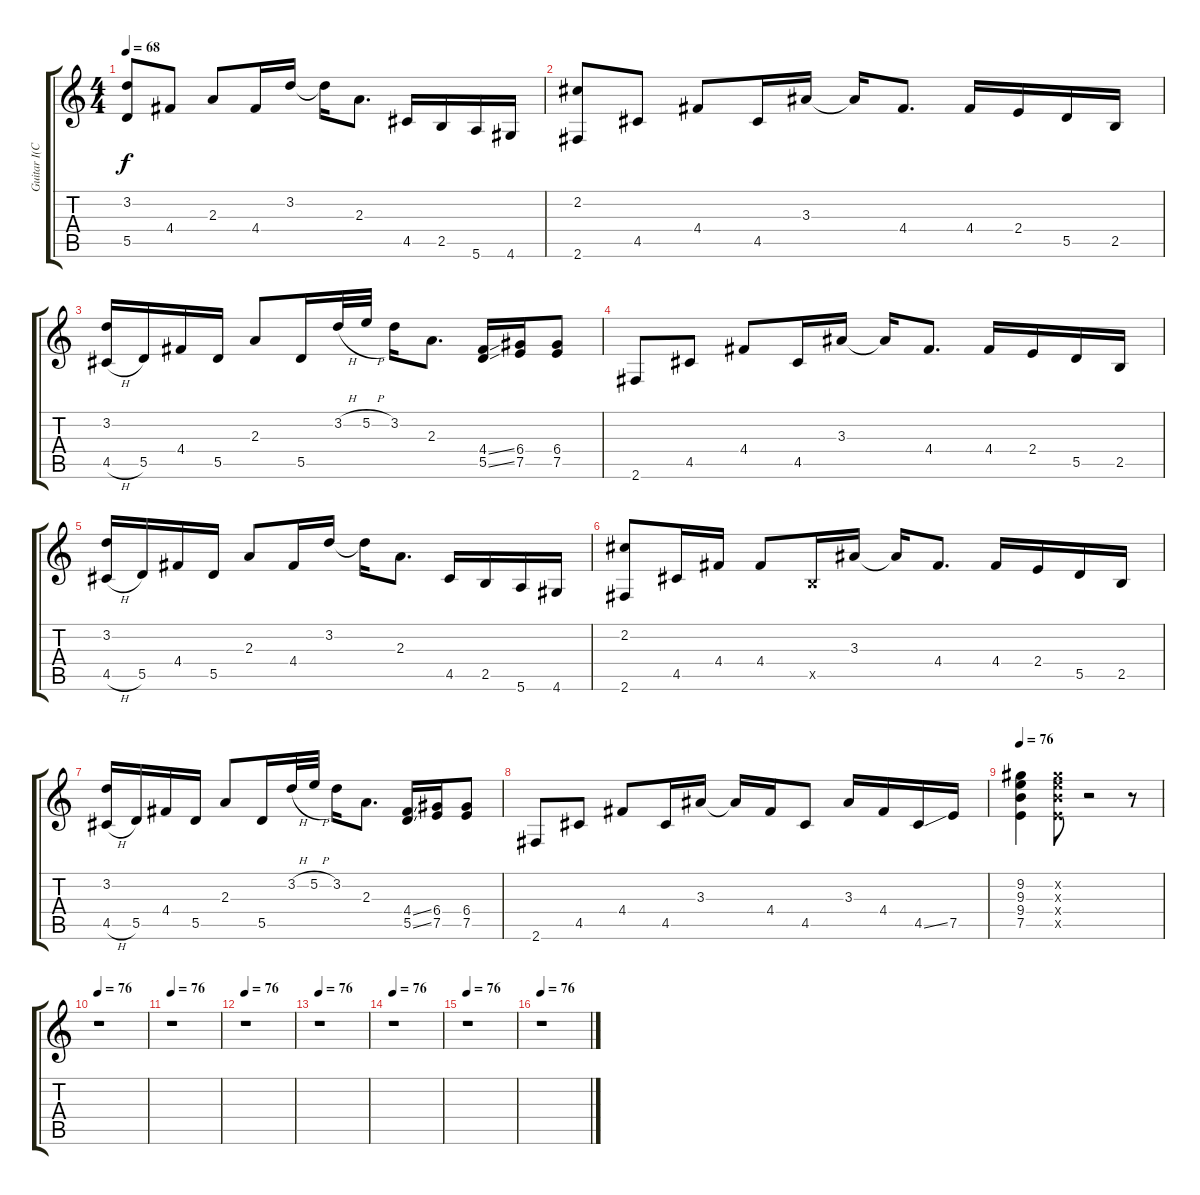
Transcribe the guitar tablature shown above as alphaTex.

\track ("Guitar I(Clean+Capo @ 2 Fret)" "Guitar I(C") {instrument electricguitarclean}
\staff {score tabs}
\tuning (E4 B3 G3 D3 A2 E2) {hide}
\ts (4 4)
\tempo 68
\clef g2
\ks c
(3.2 5.5).8{dy f instrument electricguitarclean} 4.4.8 2.3.8 4.4.16 3.2.16 3.2{t}.16 2.3.8{d} 4.5.16 2.5.16 5.6.16 4.6.16 |
(2.2 2.6).8 4.5.8 4.4.8 4.5.16 3.3.16 3.3{t}.16 4.4.8{d} 4.4.16 2.4.16 5.5.16 2.5.16 |
(3.2 4.5{h}).16 5.5.16 4.4.16 5.5.16 2.3.8 5.5.16 3.2{h}.32 5.2{h}.32 3.2.16 2.3.8{d} (4.4{ss} 5.5{ss}).16 (6.4 7.5).16 (6.4 7.5).8 |
2.6.8 4.5.8 4.4.8 4.5.16 3.3.16 3.3{t}.16 4.4.8{d} 4.4.16 2.4.16 5.5.16 2.5.16 |
(3.2 4.5{h}).16 5.5.16 4.4.16 5.5.16 2.3.8 4.4.16 3.2.16 3.2{t}.16 2.3.8{d} 4.5.16 2.5.16 5.6.16 4.6.16 |
(2.2 2.6).8 4.5.16 4.4.16 4.4.8 2.5{x}.16 3.3.16 3.3{t}.16 4.4.8{d} 4.4.16 2.4.16 5.5.16 2.5.16 |
(3.2 4.5{h}).16 5.5.16 4.4.16 5.5.16 2.3.8 5.5.16 3.2{h}.32 5.2{h}.32 3.2.16 2.3.8{d} (4.4{ss} 5.5{ss}).16 (6.4 7.5).16 (6.4 7.5).8 |
2.6.8 4.5.8 4.4.8 4.5.16 3.3.16 3.3{t}.16 4.4.16 4.5.8 3.3.16 4.4.16 4.5{ss}.16 7.5.16 |
\tempo 76
(9.2 9.3 9.4 7.5).4 (9.2{x} 9.3{x} 9.4{x} 7.5{x}).8 r.2 r.8 |
\tempo 76
r.1 |
\tempo 76
r.1 |
\tempo 76
r.1 |
\tempo 76
r.1 |
\tempo 76
r.1 |
\tempo 76
r.1 |
\tempo 76
r.1
